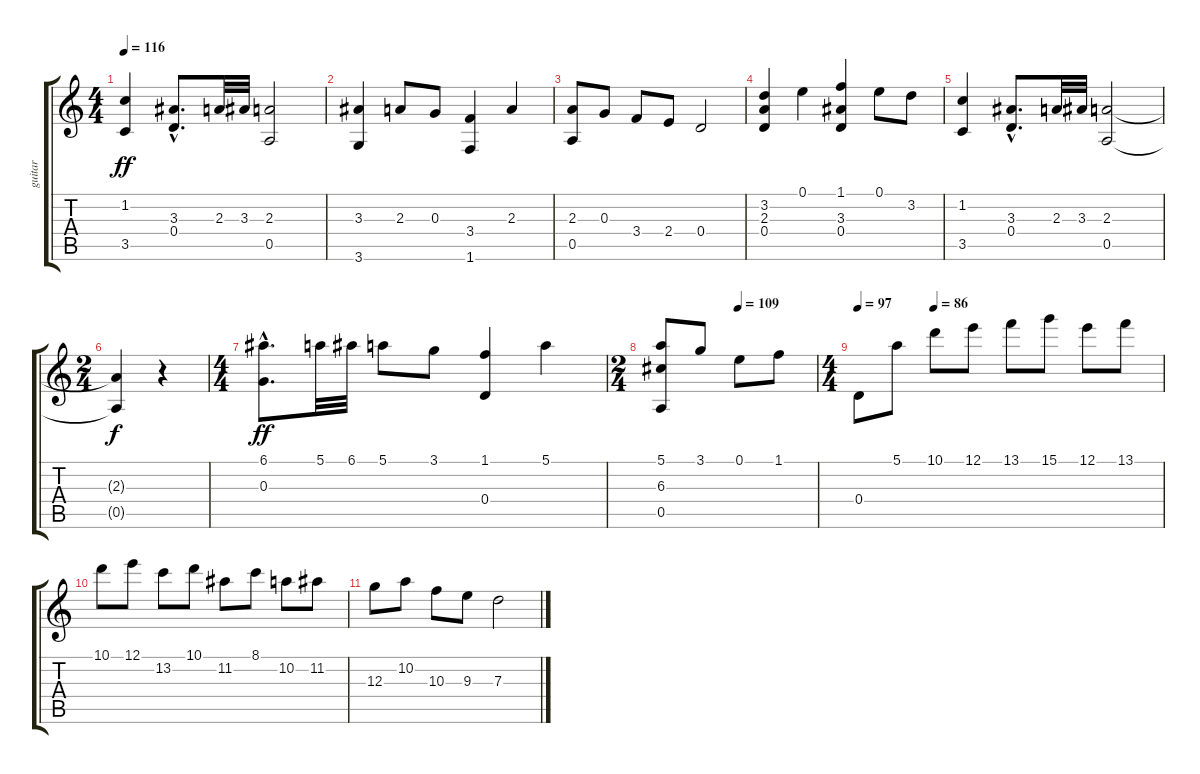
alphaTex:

\track ("guitar" "guitar") {instrument acousticguitarsteel}
\staff {score tabs}
\tuning (E4 B3 G3 D3 A2 E2) {hide}
\ts (4 4)
\tempo 116
\clef g2
\ks c
(1.2 3.5).4{dy ff} (3.3{hac} 0.4).8{d} 2.3.32 3.3.32 (2.3 0.5).2 |
(3.3 3.6).4 2.3.8 0.3.8 (3.4 1.6).4 2.3.4 |
(2.3 0.5).8 0.3.8 3.4.8 2.4.8 0.4.2 |
(3.2 2.3 0.4).4 0.1.4 (1.1 3.3 0.4).4 0.1.8 3.2.8 |
(1.2 3.5).4 (3.3{hac} 0.4).8{d} 2.3.32 3.3.32 (2.3 0.5).2 |
\ts (2 4)
(2.3{t} 0.5{t}).4{dy f} r.4 |
\ts (4 4)
(6.1{hac} 0.3).8{d dy ff} 5.1.32 6.1.32 5.1.8 3.1.8 (1.1 0.4).4 5.1.4 |
\ts (2 4)
\tempo (109 0.5)
(5.1 6.3 0.5).8 3.1.8 0.1.8 1.1.8 |
\ts (4 4)
\tempo 97
\tempo (86 0.25)
0.4.8 5.1.8 10.1.8 12.1.8 13.1.8 15.1.8 12.1.8 13.1.8 |
10.1.8 12.1.8 13.2.8 10.1.8 11.2.8 8.1.8 10.2.8 11.2.8 |
12.3.8 10.2.8 10.3.8 9.3.8 7.3.2
